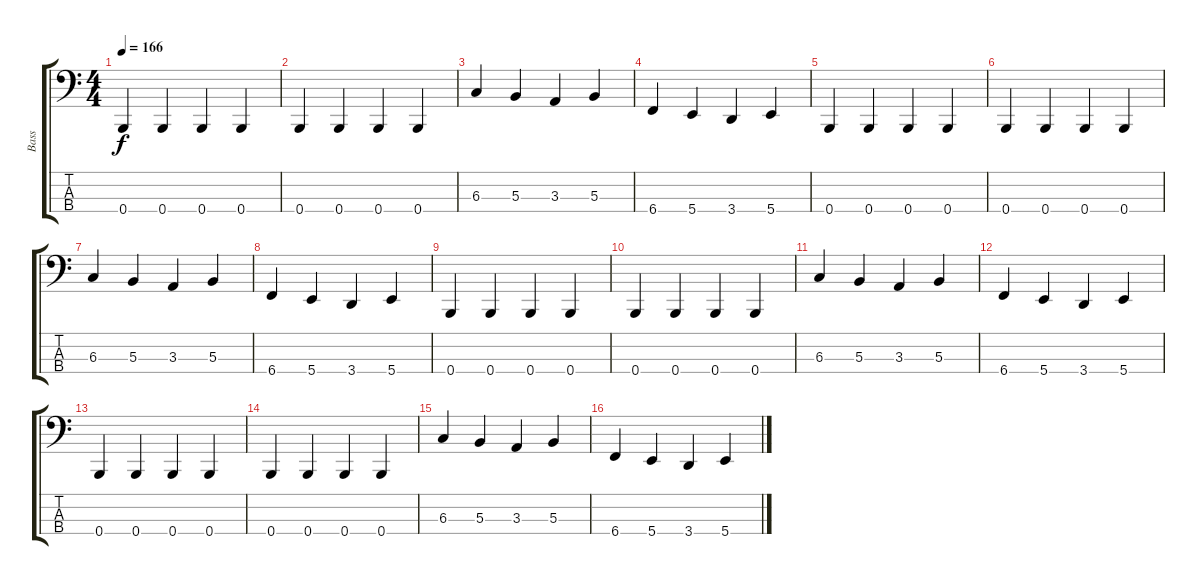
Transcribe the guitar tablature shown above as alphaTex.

\track ("Bass" "Bass") {instrument electricbasspick}
\staff {score tabs}
\tuning (E2 B1 Gb1 B0) {hide}
\ts (4 4)
\tempo 166
\clef f4
\ks c
0.4.4{dy f} 0.4.4 0.4.4 0.4.4 |
0.4.4 0.4.4 0.4.4 0.4.4 |
6.3.4 5.3.4 3.3.4 5.3.4 |
6.4.4 5.4.4 3.4.4 5.4.4 |
0.4.4 0.4.4 0.4.4 0.4.4 |
0.4.4 0.4.4 0.4.4 0.4.4 |
6.3.4 5.3.4 3.3.4 5.3.4 |
6.4.4 5.4.4 3.4.4 5.4.4 |
0.4.4 0.4.4 0.4.4 0.4.4 |
0.4.4 0.4.4 0.4.4 0.4.4 |
6.3.4 5.3.4 3.3.4 5.3.4 |
6.4.4 5.4.4 3.4.4 5.4.4 |
0.4.4 0.4.4 0.4.4 0.4.4 |
0.4.4 0.4.4 0.4.4 0.4.4 |
6.3.4 5.3.4 3.3.4 5.3.4 |
6.4.4 5.4.4 3.4.4 5.4.4
